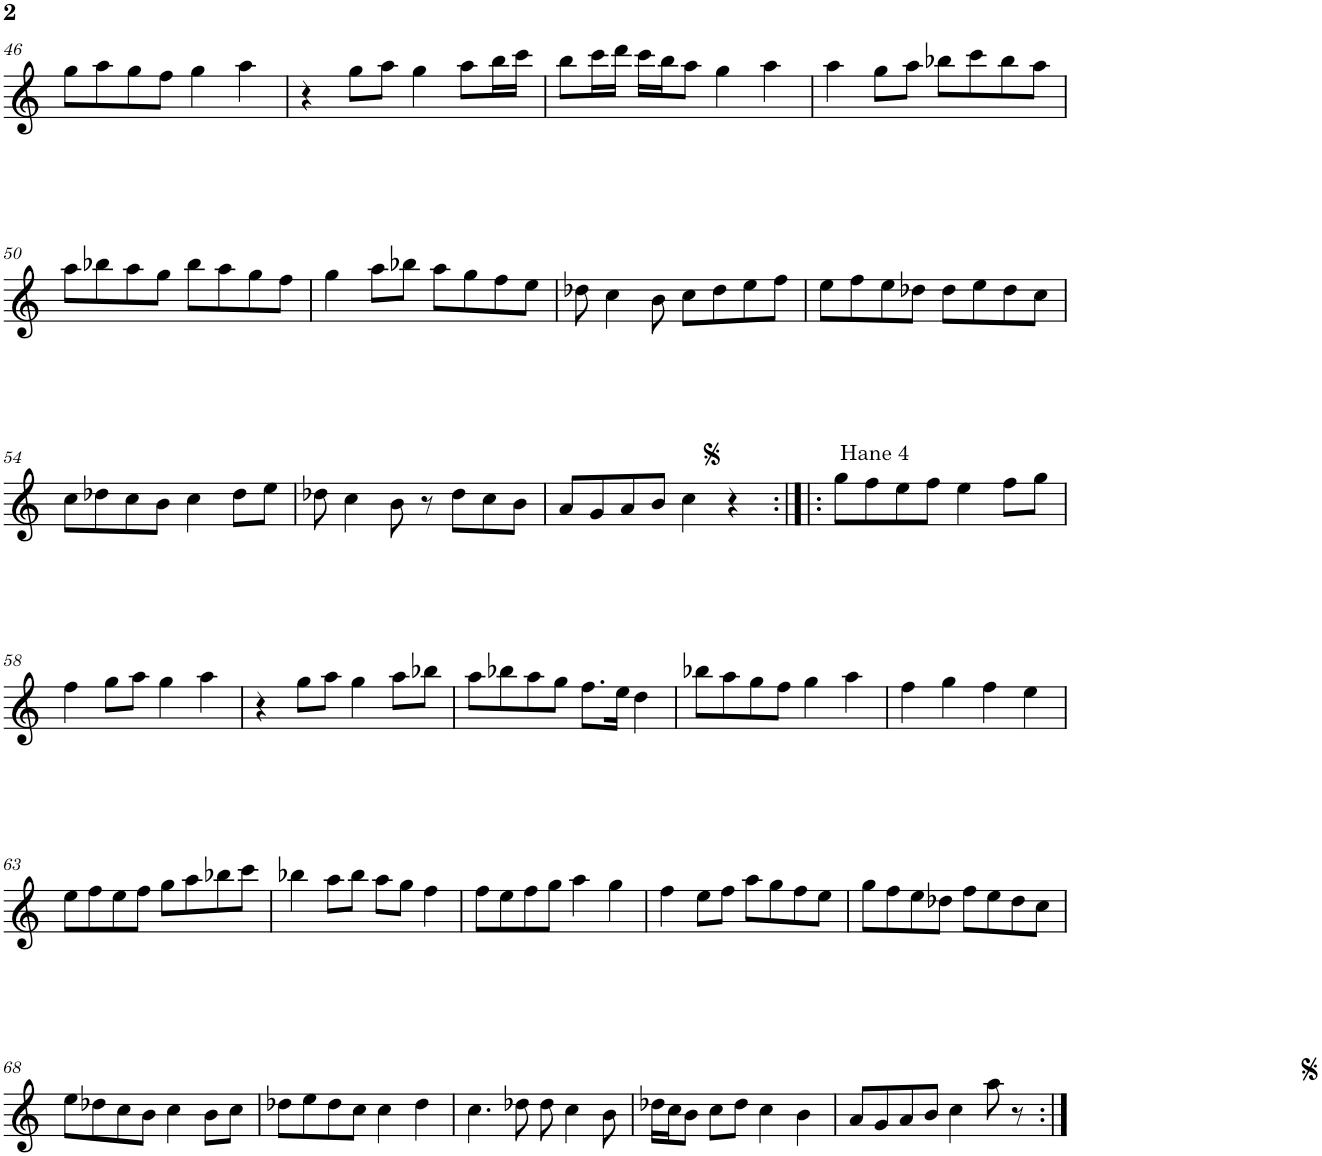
**kern
*part1
*staff1
*I"Piano
*I'Pno.
!!LO:PB:g=z
*clefG2
*k[]
*M4/4
*met(c)
=46
8gg\L
8aa\
8gg\
8ff\J
4gg\
4aa\
=47
4r
8gg\L
8aa\J
4gg\
8aa\L
16bb\L
16ccc\JJ
=48
8bb\L
16ccc\L
16ddd\JJ
16ccc\LL
16bb\J
8aa\J
4gg\
4aa\
=49
4aa\
8gg\L
8aa\J
8bb-X\L
8ccc\
8bb-\
8aa\J
!!LO:LB:g=z
=50
8aa\L
8bb-X\
8aa\
8gg\J
8bb-\L
8aa\
8gg\
8ff\J
=51
4gg\
8aa\L
8bb-X\J
8aa\L
8gg\
8ff\
8ee\J
=52
8dd-X\
4cc\
8b\
8cc\L
8dd-\
8ee\
8ff\J
=53
8ee\L
8ff\
8ee\
8dd-X\J
8dd-\L
8ee\
8dd-\
8cc\J
!!LO:LB:g=z
=54
8cc\L
8dd-X\
8cc\
8b\J
4cc\
8dd-\L
8ee\J
=55
8dd-X\
4cc\
8b\
8r
8dd-\L
8cc\
8b\J
=56
8a/L
8g/
8a/
8b/J
4cc\
4r
=57:|!|:
!LO:TX:a:t=Hane 4
8gg\L
8ff\
8ee\
8ff\J
4ee\
8ff\L
8gg\J
!!LO:LB:g=z
=58
4ff\
8gg\L
8aa\J
4gg\
4aa\
=59
4r
8gg\L
8aa\J
4gg\
8aa\L
8bb-X\J
=60
8aa\L
8bb-X\
8aa\
8gg\J
8.ff\L
16ee\Jk
4dd\
=61
8bb-X\L
8aa\
8gg\
8ff\J
4gg\
4aa\
=62
4ff\
4gg\
4ff\
4ee\
!!LO:LB:g=z
=63
8ee\L
8ff\
8ee\
8ff\J
8gg\L
8aa\
8bb-X\
8ccc\J
=64
4bb-X\
8aa\L
8bb-\J
8aa\L
8gg\J
4ff\
=65
8ff\L
8ee\
8ff\
8gg\J
4aa\
4gg\
=66
4ff\
8ee\L
8ff\J
8aa\L
8gg\
8ff\
8ee\J
=67
8gg\L
8ff\
8ee\
8dd-X\J
8ff\L
8ee\
8dd-\
8cc\J
!!LO:LB:g=z
=68
8ee\L
8dd-X\
8cc\
8b\J
4cc\
8b\L
8cc\J
=69
8dd-X\L
8ee\
8dd-\
8cc\J
4cc\
4dd-\
=70
4.cc\
8dd-X\
8dd-\
4cc\
8b\
=71
16dd-X\LL
16cc\J
8b\J
8cc\L
8dd-\J
4cc\
4b\
=72
8a/L
8g/
8a/
8b/J
4cc\
8aa\
8r
=:|!
*-
